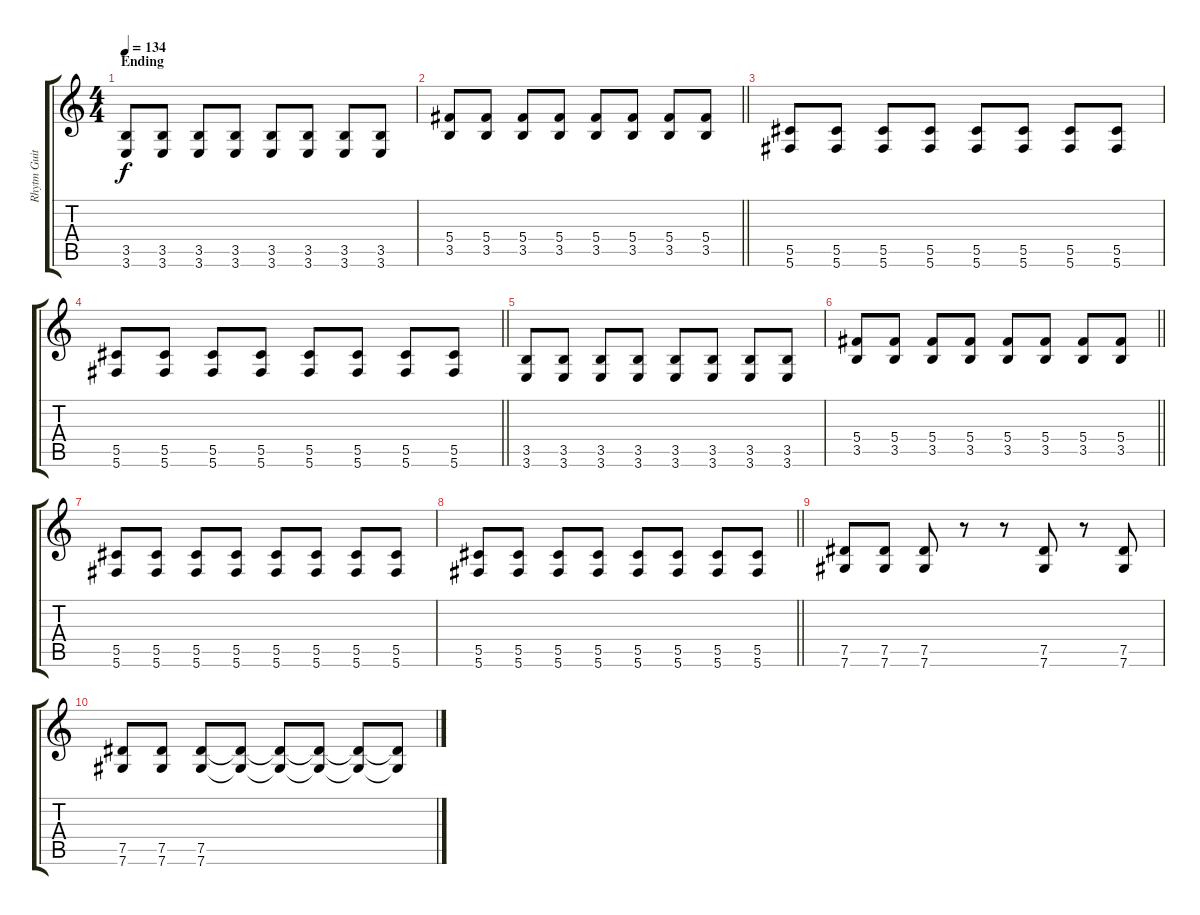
\track ("Rhytm Guitar [L]" "Rhytm Guit") {instrument distortionguitar}
\staff {score tabs}
\tuning (Eb4 Bb3 Gb3 Db3 Ab2 Db2) {hide}
\ts (4 4)
\section ("" "Ending")
\tempo 134
\clef g2
\ks c
(3.5 3.6).8{dy f} (3.5 3.6).8 (3.5 3.6).8 (3.5 3.6).8 (3.5 3.6).8 (3.5 3.6).8 (3.5 3.6).8 (3.5 3.6).8 |
\barLineRight lightlight
(5.4 3.5).8 (5.4 3.5).8 (5.4 3.5).8 (5.4 3.5).8 (5.4 3.5).8 (5.4 3.5).8 (5.4 3.5).8 (5.4 3.5).8 |
(5.5 5.6).8 (5.5 5.6).8 (5.5 5.6).8 (5.5 5.6).8 (5.5 5.6).8 (5.5 5.6).8 (5.5 5.6).8 (5.5 5.6).8 |
\barLineRight lightlight
(5.5 5.6).8 (5.5 5.6).8 (5.5 5.6).8 (5.5 5.6).8 (5.5 5.6).8 (5.5 5.6).8 (5.5 5.6).8 (5.5 5.6).8 |
(3.5 3.6).8 (3.5 3.6).8 (3.5 3.6).8 (3.5 3.6).8 (3.5 3.6).8 (3.5 3.6).8 (3.5 3.6).8 (3.5 3.6).8 |
\barLineRight lightlight
(5.4 3.5).8 (5.4 3.5).8 (5.4 3.5).8 (5.4 3.5).8 (5.4 3.5).8 (5.4 3.5).8 (5.4 3.5).8 (5.4 3.5).8 |
(5.5 5.6).8 (5.5 5.6).8 (5.5 5.6).8 (5.5 5.6).8 (5.5 5.6).8 (5.5 5.6).8 (5.5 5.6).8 (5.5 5.6).8 |
\barLineRight lightlight
(5.5 5.6).8 (5.5 5.6).8 (5.5 5.6).8 (5.5 5.6).8 (5.5 5.6).8 (5.5 5.6).8 (5.5 5.6).8 (5.5 5.6).8 |
(7.5 7.6).8 (7.5 7.6).8 (7.5 7.6).8 r.8 r.8 (7.5 7.6).8 r.8 (7.5 7.6).8 |
(7.5 7.6).8 (7.5 7.6).8 (7.5 7.6).8 (7.5{t} 7.6{t}).8 (7.5{t} 7.6{t}).8 (7.5{t} 7.6{t}).8 (7.5{t} 7.6{t}).8 (7.5{t} 7.6{t}).8
